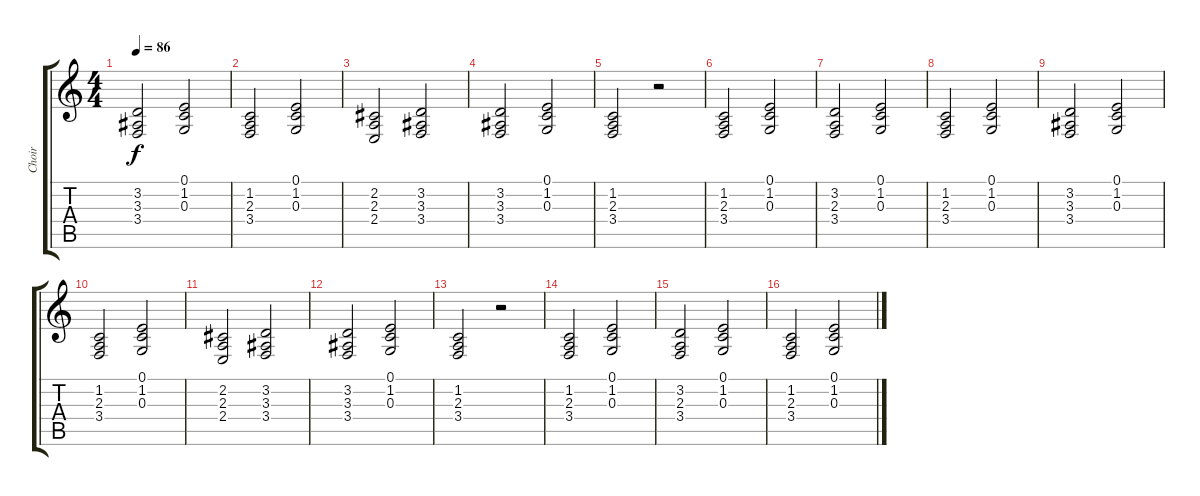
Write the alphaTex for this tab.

\track ("Choir" "Choir") {instrument choiraahs}
\staff {score tabs}
\tuning (E4 B3 G3 D3 A2 E2) {hide}
\ts (4 4)
\tempo 86
\clef g2
\ks c
(3.2 3.3 3.4).2{dy f} (0.1 1.2 0.3).2 |
(1.2 2.3 3.4).2 (0.1 1.2 0.3).2 |
(2.2 2.3 2.4).2 (3.2 3.3 3.4).2 |
(3.2 3.3 3.4).2 (0.1 1.2 0.3).2 |
(1.2 2.3 3.4).2 r.2 |
(1.2 2.3 3.4).2 (0.1 1.2 0.3).2 |
(3.2 2.3 3.4).2 (0.1 1.2 0.3).2 |
(1.2 2.3 3.4).2 (0.1 1.2 0.3).2 |
(3.2 3.3 3.4).2 (0.1 1.2 0.3).2 |
(1.2 2.3 3.4).2 (0.1 1.2 0.3).2 |
(2.2 2.3 2.4).2 (3.2 3.3 3.4).2 |
(3.2 3.3 3.4).2 (0.1 1.2 0.3).2 |
(1.2 2.3 3.4).2 r.2 |
(1.2 2.3 3.4).2 (0.1 1.2 0.3).2 |
(3.2 2.3 3.4).2 (0.1 1.2 0.3).2 |
(1.2 2.3 3.4).2 (0.1 1.2 0.3).2
